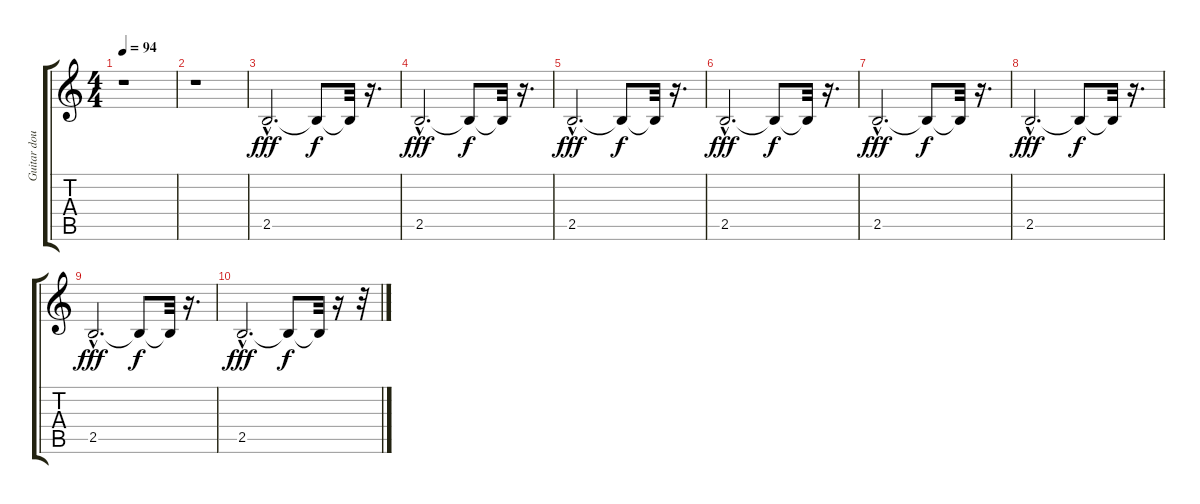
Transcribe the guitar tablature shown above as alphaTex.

\track ("Guitar doubled" "Guitar dou") {instrument overdrivenguitar}
\staff {score tabs}
\tuning (E4 B3 G3 D3 A2 E2) {hide}
\ts (4 4)
\tempo 94
\clef g2
\ks c
r.1{dy f} |
r.1 |
2.5{hac}.2{d dy fff} 2.5{t}.8{dy f} 2.5{t}.32 r.16{d} |
2.5{hac}.2{d dy fff} 2.5{t}.8{dy f} 2.5{t}.32 r.16{d} |
2.5{hac}.2{d dy fff} 2.5{t}.8{dy f} 2.5{t}.32 r.16{d} |
2.5{hac}.2{d dy fff} 2.5{t}.8{dy f} 2.5{t}.32 r.16{d} |
2.5{hac}.2{d dy fff} 2.5{t}.8{dy f} 2.5{t}.32 r.16{d} |
2.5{hac}.2{d dy fff} 2.5{t}.8{dy f} 2.5{t}.32 r.16{d} |
2.5{hac}.2{d dy fff} 2.5{t}.8{dy f} 2.5{t}.32 r.16{d} |
2.5{hac}.2{d dy fff} 2.5{t}.8{dy f} 2.5{t}.32 r.16 r.32
